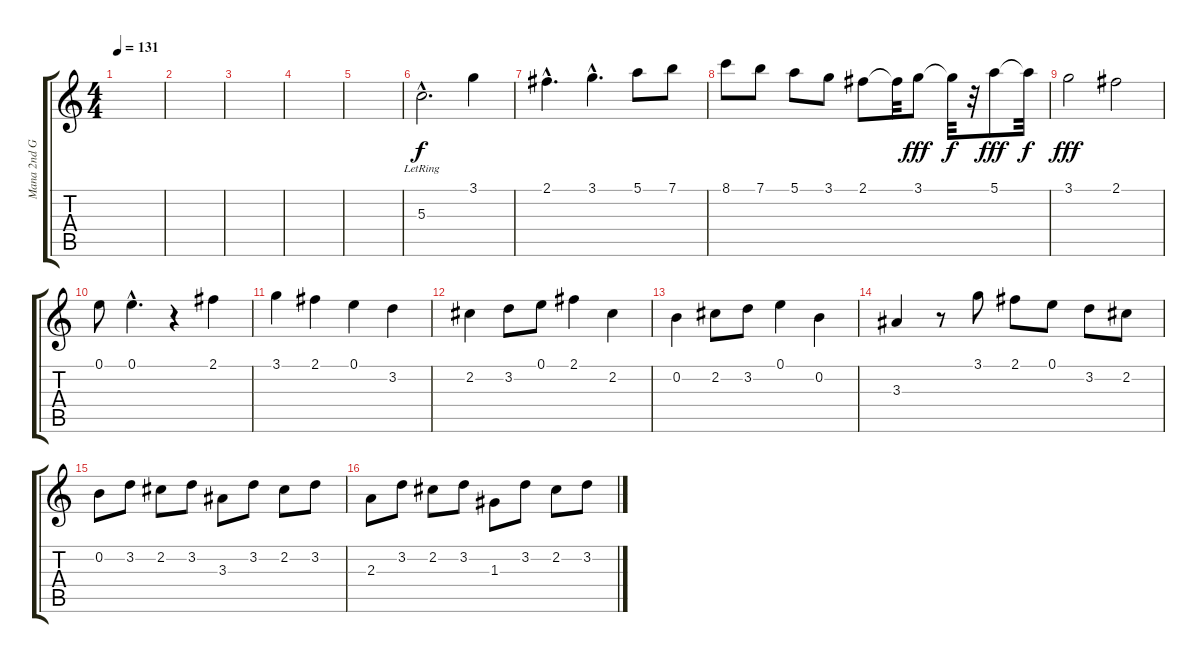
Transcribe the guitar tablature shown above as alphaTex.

\track ("Mana 2nd Guitar" "Mana 2nd G") {instrument acousticguitarsteel}
\staff {score tabs}
\tuning (E4 B3 G3 D3 A2 E2) {hide}
\ts (4 4)
\tempo 131
\clef g2
\ks c
|
|
|
|
|
5.3{hac lr}.2{d} 3.1.4 |
2.1{hac}.4{d} 3.1{hac}.4{d} 5.1.8 7.1.8 |
8.1.8 7.1.8 5.1.8 3.1.8 2.1.8 2.1{t}.32{dy f} 3.1.8{dy fff} 3.1{t}.32{dy f} r.32 5.1.8{dy fff} 5.1{t}.32{dy f} |
3.1.2{dy fff} 2.1.2 |
0.1.8 0.1{hac}.4{d} r.4 2.1.4 |
3.1.4 2.1.4 0.1.4 3.2.4 |
2.2.4 3.2.8 0.1.8 2.1.4 2.2.4 |
0.2.4 2.2.8 3.2.8 0.1.4 0.2.4 |
3.3.4 r.8 3.1.8 2.1.8 0.1.8 3.2.8 2.2.8 |
0.2.8{volume 4} 3.2.8 2.2.8 3.2.8 3.3.8 3.2.8 2.2.8 3.2.8 |
2.3.8 3.2.8 2.2.8 3.2.8 1.3.8 3.2.8 2.2.8 3.2.8
